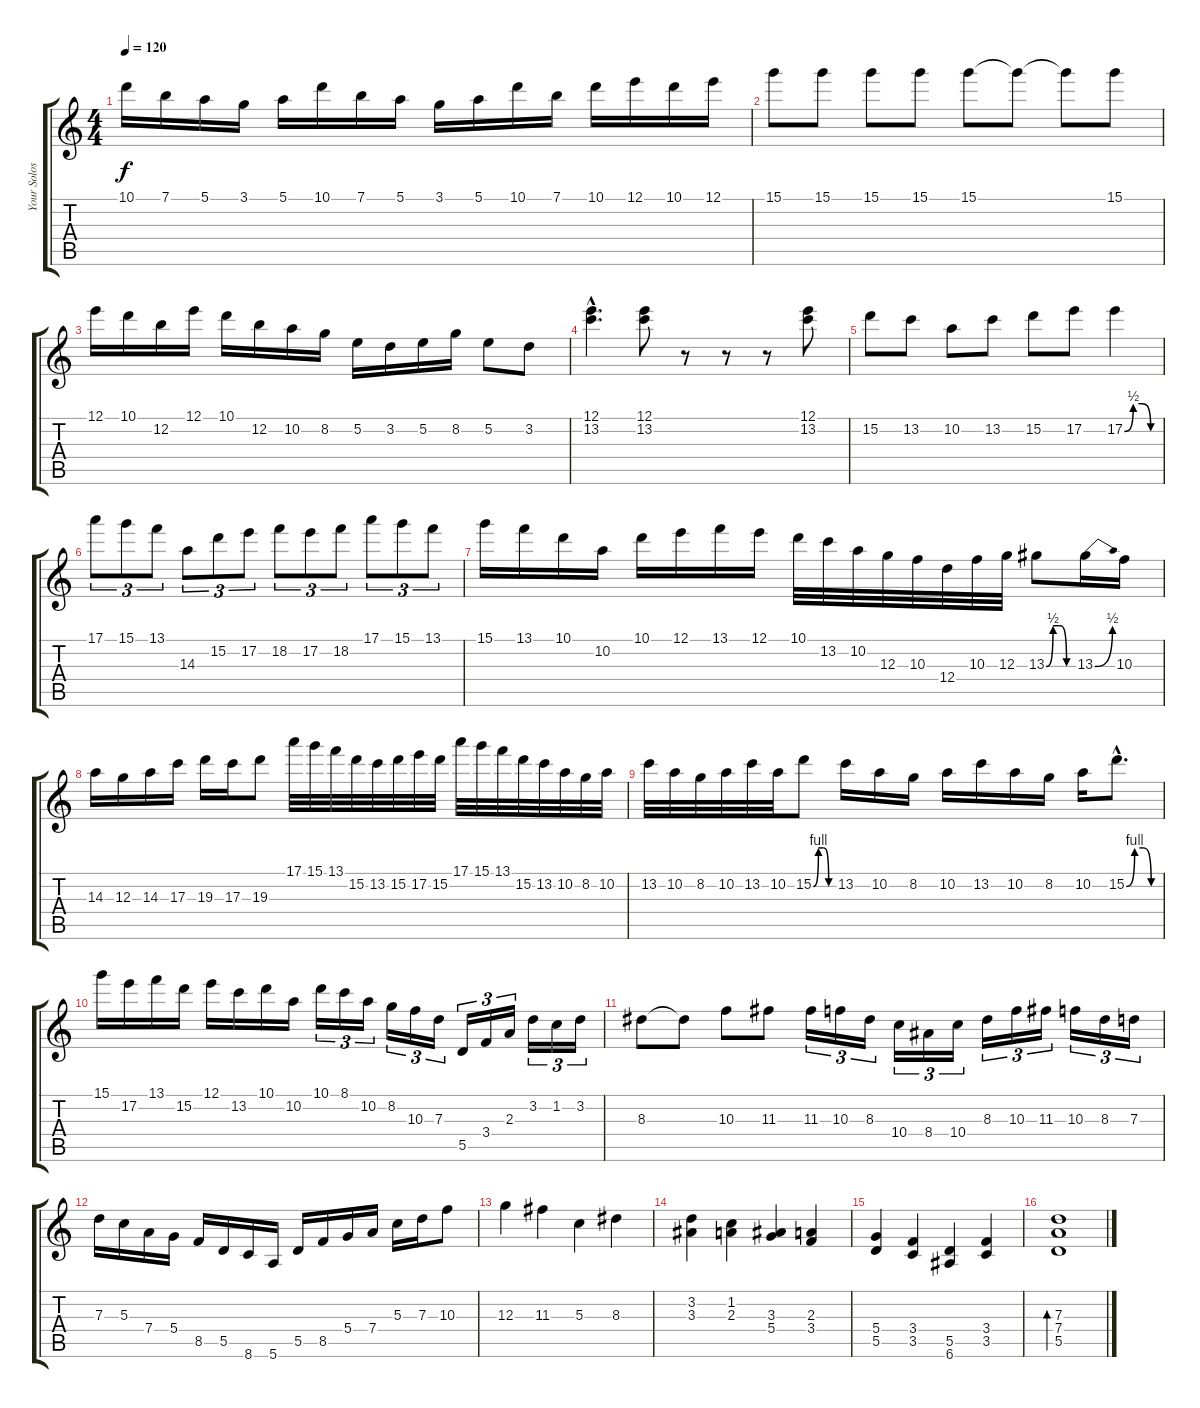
\track ("Your Solos Here!" "Your Solos") {instrument overdrivenguitar}
\staff {score tabs}
\tuning (E4 B3 G3 D3 A2 E2) {hide}
\ts (4 4)
\tempo 120
\clef g2
\ks c
10.1.16{dy f} 7.1.16 5.1.16 3.1.16 5.1.16 10.1.16 7.1.16 5.1.16 3.1.16 5.1.16 10.1.16 7.1.16 10.1.16 12.1.16 10.1.16 12.1.16 |
15.1.8 15.1.8 15.1.8 15.1.8 15.1.8 15.1{t}.8 15.1{t}.8 15.1.8 |
12.1.16 10.1.16 12.2.16 12.1.16 10.1.16 12.2.16 10.2.16 8.2.16 5.2.16 3.2.16 5.2.16 8.2.16 5.2.8 3.2.8 |
(12.1{hac} 13.2{hac}).4{d} (12.1 13.2).8 r.8 r.8 r.8 (12.1 13.2).8 |
15.2.8 13.2.8 10.2.8 13.2.8 15.2.8 17.2.8 17.2{be (custom 0 0 15 2 30 2 45 0 60 0)}.4 |
17.1.8{tu (3 2)} 15.1.8{tu (3 2)} 13.1.8{tu (3 2)} 14.3.8{tu (3 2)} 15.2.8{tu (3 2)} 17.2.8{tu (3 2)} 18.2.8{tu (3 2)} 17.2.8{tu (3 2)} 18.2.8{tu (3 2)} 17.1.8{tu (3 2)} 15.1.8{tu (3 2)} 13.1.8{tu (3 2)} |
15.1.16 13.1.16 10.1.16 10.2.16 10.1.16 12.1.16 13.1.16 12.1.16 10.1.32 13.2.32 10.2.32 12.3.32 10.3.32 12.4.32 10.3.32 12.3.32 13.3{be (custom 0 0 15 2 30 2 45 0 60 0)}.8 13.3{be (bend 0 0 60 2)}.16 10.3.16 |
14.3.16 12.3.16 14.3.16 17.3.16 19.3.16 17.3.16 19.3.8 17.1.32 15.1.32 13.1.32 15.2.32 13.2.32 15.2.32 17.2.32 15.2.32 17.1.32 15.1.32 13.1.32 15.2.32 13.2.32 10.2.32 8.2.32 10.2.32 |
13.2.32 10.2.32 8.2.32 10.2.32 13.2.32 10.2.32 15.2{be (custom 0 0 15 4 30 4 45 0 60 0)}.8 13.2.16 10.2.16 8.2.16 10.2.16 13.2.16 10.2.16 8.2.16 10.2.16 15.2{be (custom 0 0 15 4 30 4 45 0 60 0) hac}.8{d} |
15.1.16 17.2.16 13.1.16 15.2.16 12.1.16 13.2.16 10.1.16 10.2.16 10.1.16{tu (3 2)} 8.1.16{tu (3 2)} 10.2.16{tu (3 2)} 8.2.16{tu (3 2)} 10.3.16{tu (3 2)} 7.3.16{tu (3 2)} 5.5.16{tu (3 2)} 3.4.16{tu (3 2)} 2.3.16{tu (3 2)} 3.2.16{tu (3 2)} 1.2.16{tu (3 2)} 3.2.16{tu (3 2)} |
8.3.8 8.3{t}.8 10.3.8 11.3.8 11.3.16{tu (3 2)} 10.3.16{tu (3 2)} 8.3.16{tu (3 2)} 10.4.16{tu (3 2)} 8.4.16{tu (3 2)} 10.4.16{tu (3 2)} 8.3.16{tu (3 2)} 10.3.16{tu (3 2)} 11.3.16{tu (3 2)} 10.3.16{tu (3 2)} 8.3.16{tu (3 2)} 7.3.16{tu (3 2)} |
7.3.16 5.3.16 7.4.16 5.4.16 8.5.16 5.5.16 8.6.16 5.6.16 5.5.16 8.5.16 5.4.16 7.4.16 5.3.16 7.3.16 10.3.8 |
12.3.4 11.3.4 5.3.4 8.3.4 |
(3.2 3.3).4 (1.2 2.3).4 (3.3 5.4).4 (2.3 3.4).4 |
(5.4 5.5).4 (3.4 3.5).4 (5.5 6.6).4 (3.4 3.5).4 |
(7.3 7.4 5.5).1{bd 480}
